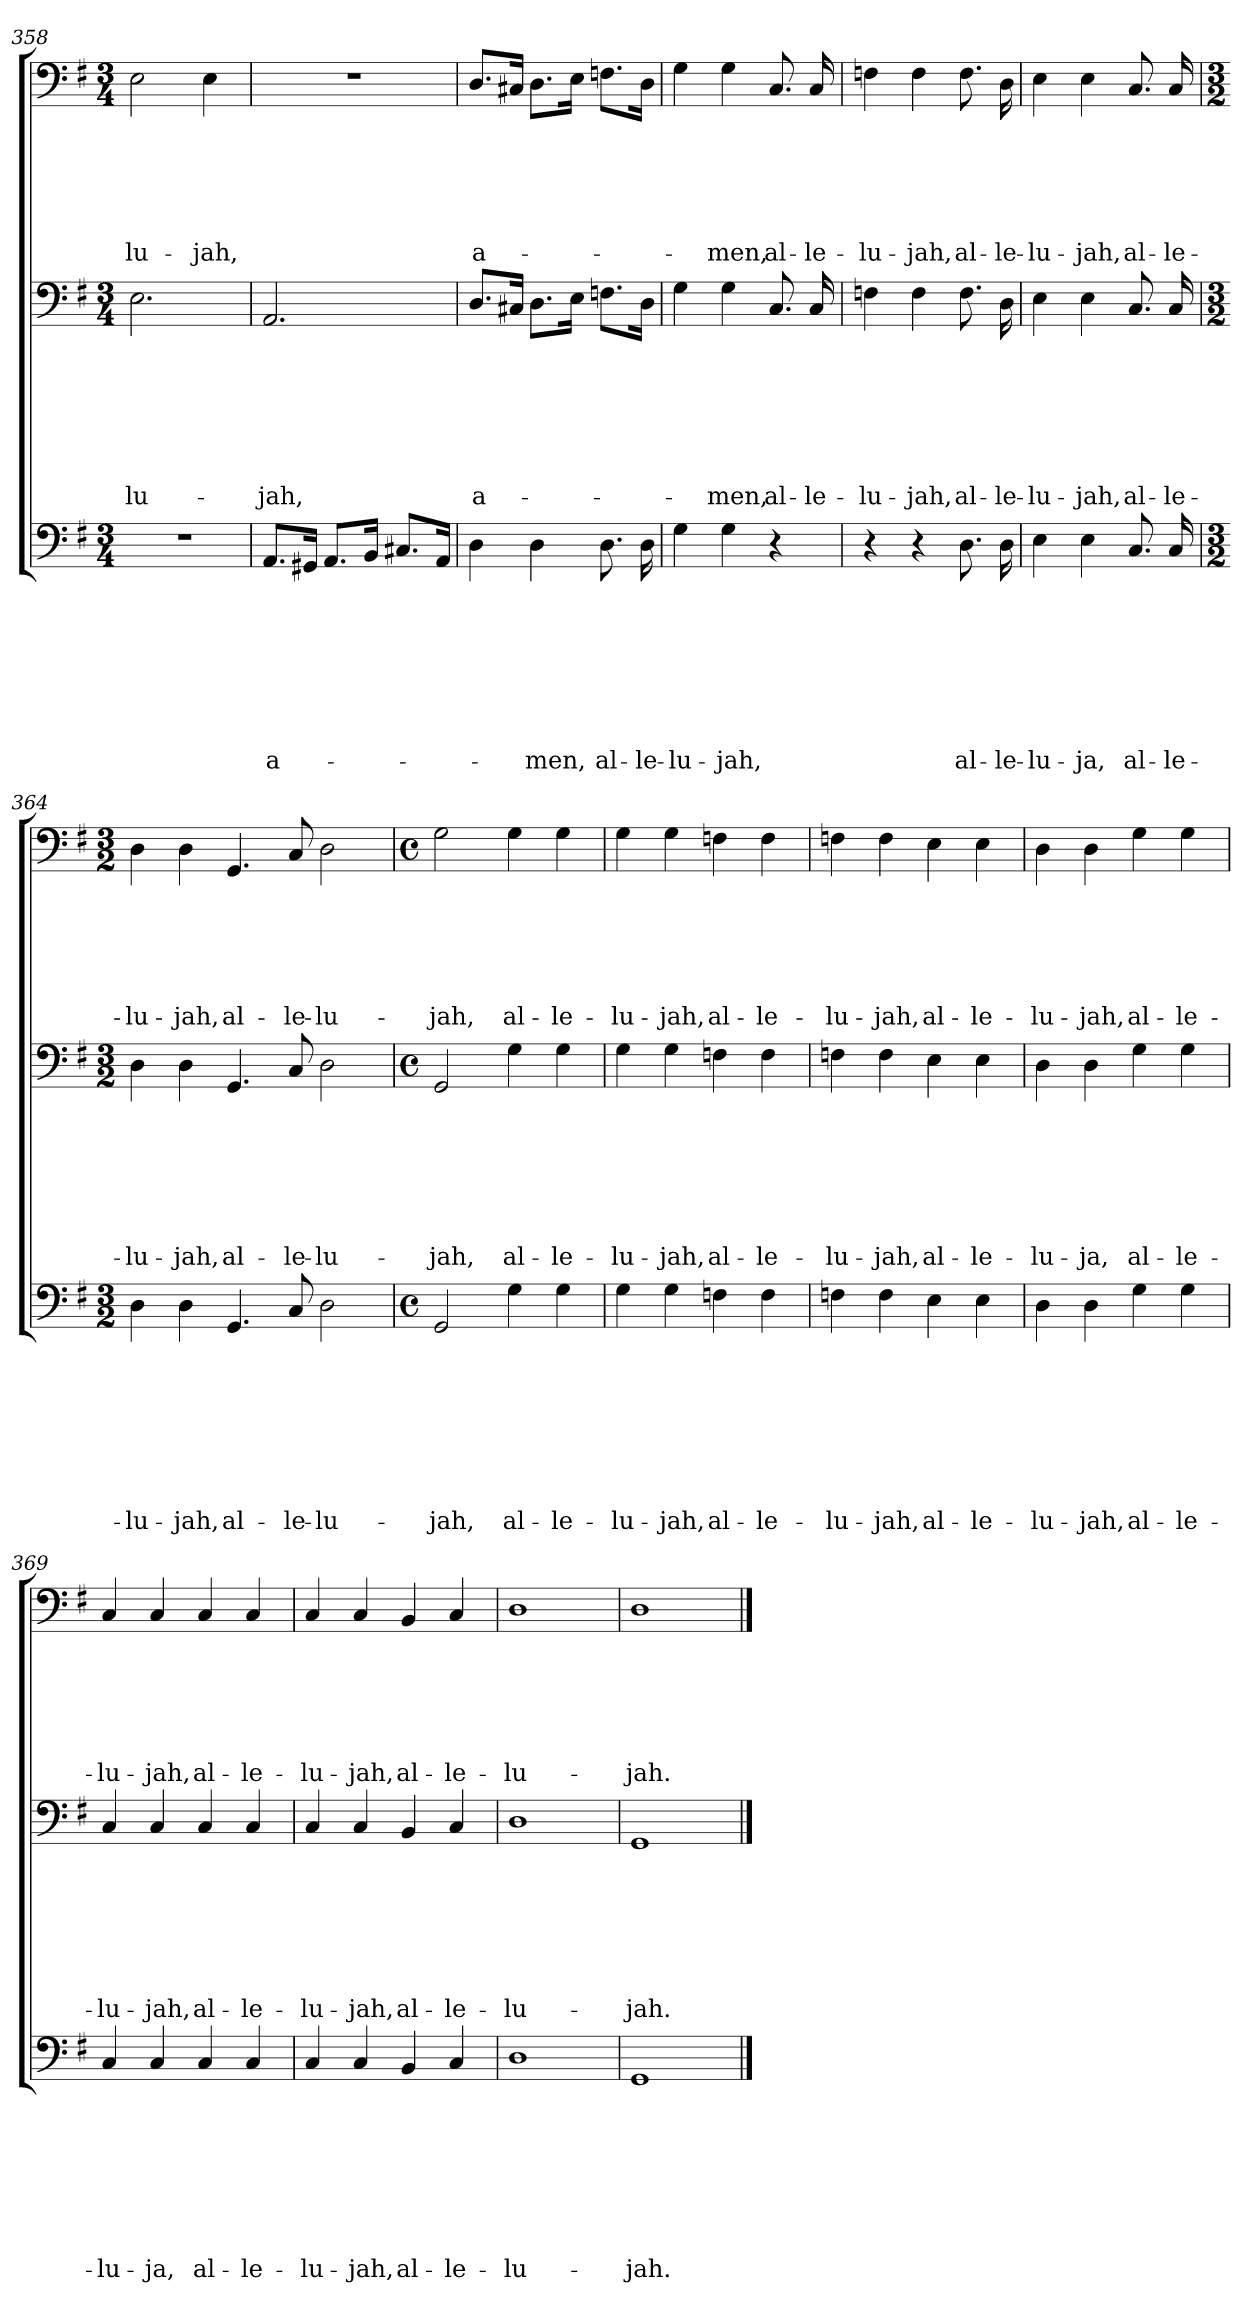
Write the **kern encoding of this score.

**kern	**text	**text	**text	**text	**text	**text	**text	**text	**kern	**text	**text	**text	**text	**text	**text	**text	**kern	**text	**text	**text	**text	**text	**text
*part3	*part3	*part3	*part3	*part3	*part3	*part3	*part3	*part3	*part2	*part2	*part2	*part2	*part2	*part2	*part2	*part2	*part1	*part1	*part1	*part1	*part1	*part1	*part1
*staff3	*staff3	*staff3	*staff3	*staff3	*staff3	*staff3	*staff3	*staff3	*staff2	*staff2	*staff2	*staff2	*staff2	*staff2	*staff2	*staff2	*staff1	*staff1	*staff1	*staff1	*staff1	*staff1	*staff1
*clefF4	*	*	*	*	*	*	*	*	*clefF4	*	*	*	*	*	*	*	*clefF4	*	*	*	*	*	*
*k[f#]	*	*	*	*	*	*	*	*	*k[f#]	*	*	*	*	*	*	*	*k[f#]	*	*	*	*	*	*
*G:	*	*	*	*	*	*	*	*	*G:	*	*	*	*	*	*	*	*G:	*	*	*	*	*	*
*M3/4	*	*	*	*	*	*	*	*	*M3/4	*	*	*	*	*	*	*	*M3/4	*	*	*	*	*	*
=358	=358	=358	=358	=358	=358	=358	=358	=358	=358	=358	=358	=358	=358	=358	=358	=358	=358	=358	=358	=358	=358	=358	=358
!	!	!	!	!	!	!	!	!	!	!	!	!	!	!	!	!LO:LY:b	!	!	!	!	!	!	!LO:LY:b
2.r	.	.	.	.	.	.	.	.	2.E\	.	.	.	.	.	.	-lu-	2E\	.	.	.	.	.	-lu-
!	!	!	!	!	!	!	!	!	!	!	!	!	!	!	!	!	!	!	!	!	!	!	!LO:LY:b
.	.	.	.	.	.	.	.	.	.	.	.	.	.	.	.	.	4E\	.	.	.	.	.	-jah,
!!LO:LB:g=z
=359	=359	=359	=359	=359	=359	=359	=359	=359	=359	=359	=359	=359	=359	=359	=359	=359	=359	=359	=359	=359	=359	=359	=359
!	!	!	!	!	!	!	!	!LO:LY:b	!	!	!	!	!	!	!	!LO:LY:b	!	!	!	!	!	!	!
8.AA/L	.	.	.	.	.	.	.	a-	2.AA/	.	.	.	.	.	.	-jah,	2.r	.	.	.	.	.	.
16GG#X/Jk	.	.	.	.	.	.	.	.	.	.	.	.	.	.	.	.	.	.	.	.	.	.	.
8.AA/L	.	.	.	.	.	.	.	.	.	.	.	.	.	.	.	.	.	.	.	.	.	.	.
16BB/Jk	.	.	.	.	.	.	.	.	.	.	.	.	.	.	.	.	.	.	.	.	.	.	.
8.C#X/L	.	.	.	.	.	.	.	.	.	.	.	.	.	.	.	.	.	.	.	.	.	.	.
16AA/Jk	.	.	.	.	.	.	.	.	.	.	.	.	.	.	.	.	.	.	.	.	.	.	.
=360	=360	=360	=360	=360	=360	=360	=360	=360	=360	=360	=360	=360	=360	=360	=360	=360	=360	=360	=360	=360	=360	=360	=360
!	!	!	!	!	!	!	!	!	!	!	!	!	!	!	!	!LO:LY:b	!	!	!	!	!	!	!LO:LY:b
4D\	.	.	.	.	.	.	.	.	8.D/L	.	.	.	.	.	.	a-	8.D/L	.	.	.	.	.	a-
.	.	.	.	.	.	.	.	.	16C#X/Jk	.	.	.	.	.	.	.	16C#X/Jk	.	.	.	.	.	.
!	!	!	!	!	!	!	!	!LO:LY:b	!	!	!	!	!	!	!	!	!	!	!	!	!	!	!
4D\	.	.	.	.	.	.	.	-men,	8.D\L	.	.	.	.	.	.	.	8.D\L	.	.	.	.	.	.
.	.	.	.	.	.	.	.	.	16E\Jk	.	.	.	.	.	.	.	16E\Jk	.	.	.	.	.	.
!	!	!	!	!	!	!	!	!LO:LY:b	!	!	!	!	!	!	!	!	!	!	!	!	!	!	!
8.D\	.	.	.	.	.	.	.	al-	8.Fn\L	.	.	.	.	.	.	.	8.Fn\L	.	.	.	.	.	.
!	!	!	!	!	!	!	!	!LO:LY:b	!	!	!	!	!	!	!	!	!	!	!	!	!	!	!
16D\	.	.	.	.	.	.	.	-le-	16D\Jk	.	.	.	.	.	.	.	16D\Jk	.	.	.	.	.	.
=361	=361	=361	=361	=361	=361	=361	=361	=361	=361	=361	=361	=361	=361	=361	=361	=361	=361	=361	=361	=361	=361	=361	=361
!	!	!	!	!	!	!	!	!LO:LY:b	!	!	!	!	!	!	!	!	!	!	!	!	!	!	!
4G\	.	.	.	.	.	.	.	-lu-	4G\	.	.	.	.	.	.	.	4G\	.	.	.	.	.	.
!	!	!	!	!	!	!	!	!LO:LY:b	!	!	!	!	!	!	!	!LO:LY:b	!	!	!	!	!	!	!LO:LY:b
4G\	.	.	.	.	.	.	.	-jah,	4G\	.	.	.	.	.	.	-men,	4G\	.	.	.	.	.	-men,
!	!	!	!	!	!	!	!	!	!	!	!	!	!	!	!	!LO:LY:b	!	!	!	!	!	!	!LO:LY:b
4r	.	.	.	.	.	.	.	.	8.C/	.	.	.	.	.	.	al-	8.C/	.	.	.	.	.	al-
!	!	!	!	!	!	!	!	!	!	!	!	!	!	!	!	!LO:LY:b	!	!	!	!	!	!	!LO:LY:b
.	.	.	.	.	.	.	.	.	16C/	.	.	.	.	.	.	-le-	16C/	.	.	.	.	.	-le-
=362	=362	=362	=362	=362	=362	=362	=362	=362	=362	=362	=362	=362	=362	=362	=362	=362	=362	=362	=362	=362	=362	=362	=362
!	!	!	!	!	!	!	!	!	!	!	!	!	!	!	!	!LO:LY:b	!	!	!	!	!	!	!LO:LY:b
4r	.	.	.	.	.	.	.	.	4Fn\	.	.	.	.	.	.	-lu-	4Fn\	.	.	.	.	.	-lu-
!	!	!	!	!	!	!	!	!	!	!	!	!	!	!	!	!LO:LY:b	!	!	!	!	!	!	!LO:LY:b
4r	.	.	.	.	.	.	.	.	4F\	.	.	.	.	.	.	-jah,	4F\	.	.	.	.	.	-jah,
!	!	!	!	!	!	!	!	!LO:LY:b	!	!	!	!	!	!	!	!LO:LY:b	!	!	!	!	!	!	!LO:LY:b
8.D\	.	.	.	.	.	.	.	al-	8.F\	.	.	.	.	.	.	al-	8.F\	.	.	.	.	.	al-
!	!	!	!	!	!	!	!	!LO:LY:b	!	!	!	!	!	!	!	!LO:LY:b	!	!	!	!	!	!	!LO:LY:b
16D\	.	.	.	.	.	.	.	-le-	16D\	.	.	.	.	.	.	-le-	16D\	.	.	.	.	.	-le-
=363	=363	=363	=363	=363	=363	=363	=363	=363	=363	=363	=363	=363	=363	=363	=363	=363	=363	=363	=363	=363	=363	=363	=363
!	!	!	!	!	!	!	!	!LO:LY:b	!	!	!	!	!	!	!	!LO:LY:b	!	!	!	!	!	!	!LO:LY:b
4E\	.	.	.	.	.	.	.	-lu-	4E\	.	.	.	.	.	.	-lu-	4E\	.	.	.	.	.	-lu-
!	!	!	!	!	!	!	!	!LO:LY:b	!	!	!	!	!	!	!	!LO:LY:b	!	!	!	!	!	!	!LO:LY:b
4E\	.	.	.	.	.	.	.	-ja,	4E\	.	.	.	.	.	.	-jah,	4E\	.	.	.	.	.	-jah,
!	!	!	!	!	!	!	!	!LO:LY:b	!	!	!	!	!	!	!	!LO:LY:b	!	!	!	!	!	!	!LO:LY:b
8.C/	.	.	.	.	.	.	.	al-	8.C/	.	.	.	.	.	.	al-	8.C/	.	.	.	.	.	al-
!	!	!	!	!	!	!	!	!LO:LY:b	!	!	!	!	!	!	!	!LO:LY:b	!	!	!	!	!	!	!LO:LY:b
16C/	.	.	.	.	.	.	.	-le-	16C/	.	.	.	.	.	.	-le-	16C/	.	.	.	.	.	-le-
=364	=364	=364	=364	=364	=364	=364	=364	=364	=364	=364	=364	=364	=364	=364	=364	=364	=364	=364	=364	=364	=364	=364	=364
*M3/2	*	*	*	*	*	*	*	*	*M3/2	*	*	*	*	*	*	*	*M3/2	*	*	*	*	*	*
!	!	!	!	!	!	!	!	!LO:LY:b	!	!	!	!	!	!	!	!LO:LY:b	!	!	!	!	!	!	!LO:LY:b
4D\	.	.	.	.	.	.	.	-lu-	4D\	.	.	.	.	.	.	-lu-	4D\	.	.	.	.	.	-lu-
!	!	!	!	!	!	!	!	!LO:LY:b	!	!	!	!	!	!	!	!LO:LY:b	!	!	!	!	!	!	!LO:LY:b
4D\	.	.	.	.	.	.	.	-jah,	4D\	.	.	.	.	.	.	-jah,	4D\	.	.	.	.	.	-jah,
!	!	!	!	!	!	!	!	!LO:LY:b	!	!	!	!	!	!	!	!LO:LY:b	!	!	!	!	!	!	!LO:LY:b
4.GG/	.	.	.	.	.	.	.	al-	4.GG/	.	.	.	.	.	.	al-	4.GG/	.	.	.	.	.	al-
!	!	!	!	!	!	!	!	!LO:LY:b	!	!	!	!	!	!	!	!LO:LY:b	!	!	!	!	!	!	!LO:LY:b
8C/	.	.	.	.	.	.	.	-le-	8C/	.	.	.	.	.	.	-le-	8C/	.	.	.	.	.	-le-
!	!	!	!	!	!	!	!	!LO:LY:b	!	!	!	!	!	!	!	!LO:LY:b	!	!	!	!	!	!	!LO:LY:b
2D\	.	.	.	.	.	.	.	-lu-	2D\	.	.	.	.	.	.	-lu-	2D\	.	.	.	.	.	-lu-
=365	=365	=365	=365	=365	=365	=365	=365	=365	=365	=365	=365	=365	=365	=365	=365	=365	=365	=365	=365	=365	=365	=365	=365
*M4/4	*	*	*	*	*	*	*	*	*M4/4	*	*	*	*	*	*	*	*M4/4	*	*	*	*	*	*
*met(c)	*	*	*	*	*	*	*	*	*met(c)	*	*	*	*	*	*	*	*met(c)	*	*	*	*	*	*
!	!	!	!	!	!	!	!	!LO:LY:b	!	!	!	!	!	!	!	!LO:LY:b	!	!	!	!	!	!	!LO:LY:b
2GG/	.	.	.	.	.	.	.	-jah,	2GG/	.	.	.	.	.	.	-jah,	2G\	.	.	.	.	.	-jah,
!	!	!	!	!	!	!	!	!LO:LY:b	!	!	!	!	!	!	!	!LO:LY:b	!	!	!	!	!	!	!LO:LY:b
4G\	.	.	.	.	.	.	.	al-	4G\	.	.	.	.	.	.	al-	4G\	.	.	.	.	.	al-
!	!	!	!	!	!	!	!	!LO:LY:b	!	!	!	!	!	!	!	!LO:LY:b	!	!	!	!	!	!	!LO:LY:b
4G\	.	.	.	.	.	.	.	-le-	4G\	.	.	.	.	.	.	-le-	4G\	.	.	.	.	.	-le-
!!LO:LB:g=z
=366	=366	=366	=366	=366	=366	=366	=366	=366	=366	=366	=366	=366	=366	=366	=366	=366	=366	=366	=366	=366	=366	=366	=366
!	!	!	!	!	!	!	!	!LO:LY:b	!	!	!	!	!	!	!	!LO:LY:b	!	!	!	!	!	!	!LO:LY:b
4G\	.	.	.	.	.	.	.	-lu-	4G\	.	.	.	.	.	.	-lu-	4G\	.	.	.	.	.	-lu-
!	!	!	!	!	!	!	!	!LO:LY:b	!	!	!	!	!	!	!	!LO:LY:b	!	!	!	!	!	!	!LO:LY:b
4G\	.	.	.	.	.	.	.	-jah,	4G\	.	.	.	.	.	.	-jah,	4G\	.	.	.	.	.	-jah,
!	!	!	!	!	!	!	!	!LO:LY:b	!	!	!	!	!	!	!	!LO:LY:b	!	!	!	!	!	!	!LO:LY:b
4Fn\	.	.	.	.	.	.	.	al-	4Fn\	.	.	.	.	.	.	al-	4Fn\	.	.	.	.	.	al-
!	!	!	!	!	!	!	!	!LO:LY:b	!	!	!	!	!	!	!	!LO:LY:b	!	!	!	!	!	!	!LO:LY:b
4F\	.	.	.	.	.	.	.	-le-	4F\	.	.	.	.	.	.	-le-	4F\	.	.	.	.	.	-le-
=367	=367	=367	=367	=367	=367	=367	=367	=367	=367	=367	=367	=367	=367	=367	=367	=367	=367	=367	=367	=367	=367	=367	=367
!	!	!	!	!	!	!	!	!LO:LY:b	!	!	!	!	!	!	!	!LO:LY:b	!	!	!	!	!	!	!LO:LY:b
4Fn\	.	.	.	.	.	.	.	-lu-	4Fn\	.	.	.	.	.	.	-lu-	4Fn\	.	.	.	.	.	-lu-
!	!	!	!	!	!	!	!	!LO:LY:b	!	!	!	!	!	!	!	!LO:LY:b	!	!	!	!	!	!	!LO:LY:b
4F\	.	.	.	.	.	.	.	-jah,	4F\	.	.	.	.	.	.	-jah,	4F\	.	.	.	.	.	-jah,
!	!	!	!	!	!	!	!	!LO:LY:b	!	!	!	!	!	!	!	!LO:LY:b	!	!	!	!	!	!	!LO:LY:b
4E\	.	.	.	.	.	.	.	al-	4E\	.	.	.	.	.	.	al-	4E\	.	.	.	.	.	al-
!	!	!	!	!	!	!	!	!LO:LY:b	!	!	!	!	!	!	!	!LO:LY:b	!	!	!	!	!	!	!LO:LY:b
4E\	.	.	.	.	.	.	.	-le-	4E\	.	.	.	.	.	.	-le-	4E\	.	.	.	.	.	-le-
=368	=368	=368	=368	=368	=368	=368	=368	=368	=368	=368	=368	=368	=368	=368	=368	=368	=368	=368	=368	=368	=368	=368	=368
!	!	!	!	!	!	!	!	!LO:LY:b	!	!	!	!	!	!	!	!LO:LY:b	!	!	!	!	!	!	!LO:LY:b
4D\	.	.	.	.	.	.	.	-lu-	4D\	.	.	.	.	.	.	-lu-	4D\	.	.	.	.	.	-lu-
!	!	!	!	!	!	!	!	!LO:LY:b	!	!	!	!	!	!	!	!LO:LY:b	!	!	!	!	!	!	!LO:LY:b
4D\	.	.	.	.	.	.	.	-jah,	4D\	.	.	.	.	.	.	-ja,	4D\	.	.	.	.	.	-jah,
!	!	!	!	!	!	!	!	!LO:LY:b	!	!	!	!	!	!	!	!LO:LY:b	!	!	!	!	!	!	!LO:LY:b
4G\	.	.	.	.	.	.	.	al-	4G\	.	.	.	.	.	.	al-	4G\	.	.	.	.	.	al-
!	!	!	!	!	!	!	!	!LO:LY:b	!	!	!	!	!	!	!	!LO:LY:b	!	!	!	!	!	!	!LO:LY:b
4G\	.	.	.	.	.	.	.	-le-	4G\	.	.	.	.	.	.	-le-	4G\	.	.	.	.	.	-le-
=369	=369	=369	=369	=369	=369	=369	=369	=369	=369	=369	=369	=369	=369	=369	=369	=369	=369	=369	=369	=369	=369	=369	=369
!	!	!	!	!	!	!	!	!LO:LY:b	!	!	!	!	!	!	!	!LO:LY:b	!	!	!	!	!	!	!LO:LY:b
4C/	.	.	.	.	.	.	.	-lu-	4C/	.	.	.	.	.	.	-lu-	4C/	.	.	.	.	.	-lu-
!	!	!	!	!	!	!	!	!LO:LY:b	!	!	!	!	!	!	!	!LO:LY:b	!	!	!	!	!	!	!LO:LY:b
4C/	.	.	.	.	.	.	.	-ja,	4C/	.	.	.	.	.	.	-jah,	4C/	.	.	.	.	.	-jah,
!	!	!	!	!	!	!	!	!LO:LY:b	!	!	!	!	!	!	!	!LO:LY:b	!	!	!	!	!	!	!LO:LY:b
4C/	.	.	.	.	.	.	.	al-	4C/	.	.	.	.	.	.	al-	4C/	.	.	.	.	.	al-
!	!	!	!	!	!	!	!	!LO:LY:b	!	!	!	!	!	!	!	!LO:LY:b	!	!	!	!	!	!	!LO:LY:b
4C/	.	.	.	.	.	.	.	-le-	4C/	.	.	.	.	.	.	-le-	4C/	.	.	.	.	.	-le-
=370	=370	=370	=370	=370	=370	=370	=370	=370	=370	=370	=370	=370	=370	=370	=370	=370	=370	=370	=370	=370	=370	=370	=370
!	!	!	!	!	!	!	!	!LO:LY:b	!	!	!	!	!	!	!	!LO:LY:b	!	!	!	!	!	!	!LO:LY:b
4C/	.	.	.	.	.	.	.	-lu-	4C/	.	.	.	.	.	.	-lu-	4C/	.	.	.	.	.	-lu-
!	!	!	!	!	!	!	!	!LO:LY:b	!	!	!	!	!	!	!	!LO:LY:b	!	!	!	!	!	!	!LO:LY:b
4C/	.	.	.	.	.	.	.	-jah,	4C/	.	.	.	.	.	.	-jah,	4C/	.	.	.	.	.	-jah,
!	!	!	!	!	!	!	!	!LO:LY:b	!	!	!	!	!	!	!	!LO:LY:b	!	!	!	!	!	!	!LO:LY:b
4BB/	.	.	.	.	.	.	.	al-	4BB/	.	.	.	.	.	.	al-	4BB/	.	.	.	.	.	al-
!	!	!	!	!	!	!	!	!LO:LY:b	!	!	!	!	!	!	!	!LO:LY:b	!	!	!	!	!	!	!LO:LY:b
4C/	.	.	.	.	.	.	.	-le-	4C/	.	.	.	.	.	.	-le-	4C/	.	.	.	.	.	-le-
=371	=371	=371	=371	=371	=371	=371	=371	=371	=371	=371	=371	=371	=371	=371	=371	=371	=371	=371	=371	=371	=371	=371	=371
!	!	!	!	!	!	!	!	!LO:LY:b	!	!	!	!	!	!	!	!LO:LY:b	!	!	!	!	!	!	!LO:LY:b
1D	.	.	.	.	.	.	.	-lu-	1D	.	.	.	.	.	.	-lu-	1D	.	.	.	.	.	-lu-
=372	=372	=372	=372	=372	=372	=372	=372	=372	=372	=372	=372	=372	=372	=372	=372	=372	=372	=372	=372	=372	=372	=372	=372
!	!	!	!	!	!	!	!	!LO:LY:b	!	!	!	!	!	!	!	!LO:LY:b	!	!	!	!	!	!	!LO:LY:b
1GG	.	.	.	.	.	.	.	-jah.	1GG	.	.	.	.	.	.	-jah.	1D	.	.	.	.	.	-jah.
==	==	==	==	==	==	==	==	==	==	==	==	==	==	==	==	==	==	==	==	==	==	==	==
*-	*-	*-	*-	*-	*-	*-	*-	*-	*-	*-	*-	*-	*-	*-	*-	*-	*-	*-	*-	*-	*-	*-	*-
